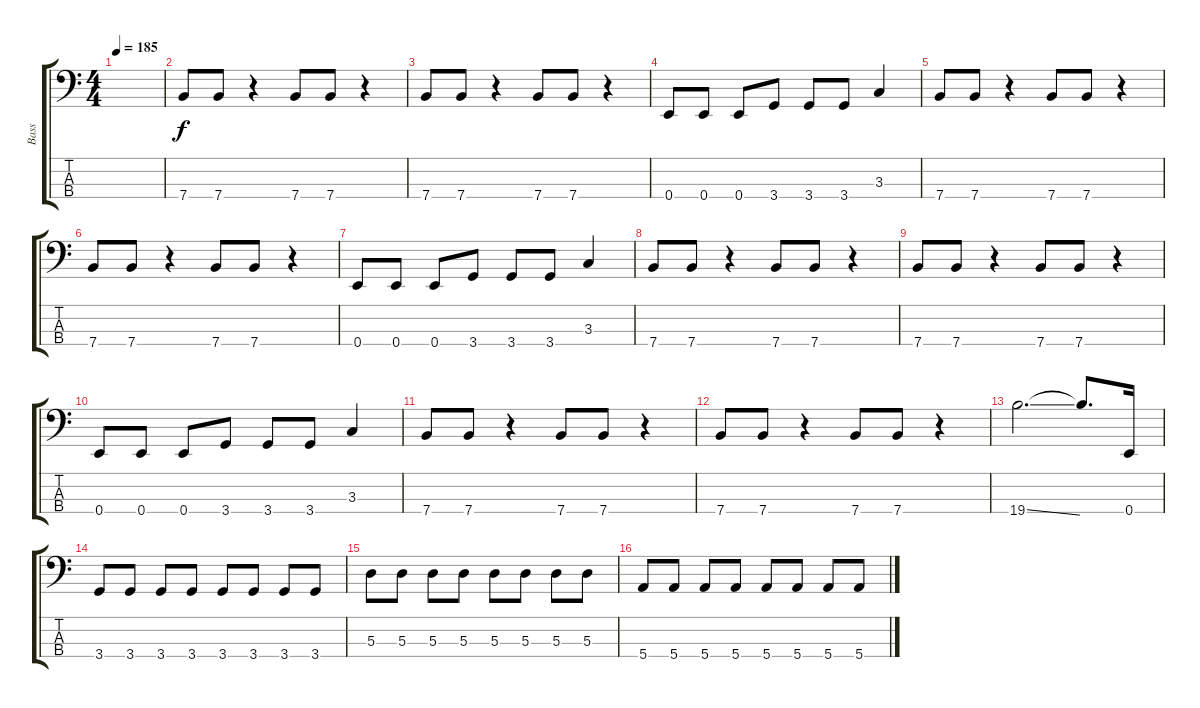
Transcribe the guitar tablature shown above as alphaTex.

\track ("Bass" "Bass") {instrument electricbassfinger}
\staff {score tabs}
\tuning (G2 D2 A1 E1) {hide}
\ts (4 4)
\tempo 185
\clef f4
\ks c
|
7.4.8 7.4.8 r.4 7.4.8 7.4.8 r.4 |
7.4.8 7.4.8 r.4 7.4.8 7.4.8 r.4 |
0.4.8 0.4.8 0.4.8 3.4.8 3.4.8 3.4.8 3.3.4 |
7.4.8 7.4.8 r.4 7.4.8 7.4.8 r.4 |
7.4.8 7.4.8 r.4 7.4.8 7.4.8 r.4 |
0.4.8 0.4.8 0.4.8 3.4.8 3.4.8 3.4.8 3.3.4 |
7.4.8 7.4.8 r.4 7.4.8 7.4.8 r.4 |
7.4.8 7.4.8 r.4 7.4.8 7.4.8 r.4 |
0.4.8 0.4.8 0.4.8 3.4.8 3.4.8 3.4.8 3.3.4 |
7.4.8 7.4.8 r.4 7.4.8 7.4.8 r.4 |
7.4.8 7.4.8 r.4 7.4.8 7.4.8 r.4 |
19.4{ss}.2{d} 19.4{t}.8{d} 0.4.16 |
3.4.8 3.4.8 3.4.8 3.4.8 3.4.8 3.4.8 3.4.8 3.4.8 |
5.3.8 5.3.8 5.3.8 5.3.8 5.3.8 5.3.8 5.3.8 5.3.8 |
5.4.8 5.4.8 5.4.8 5.4.8 5.4.8 5.4.8 5.4.8 5.4.8
